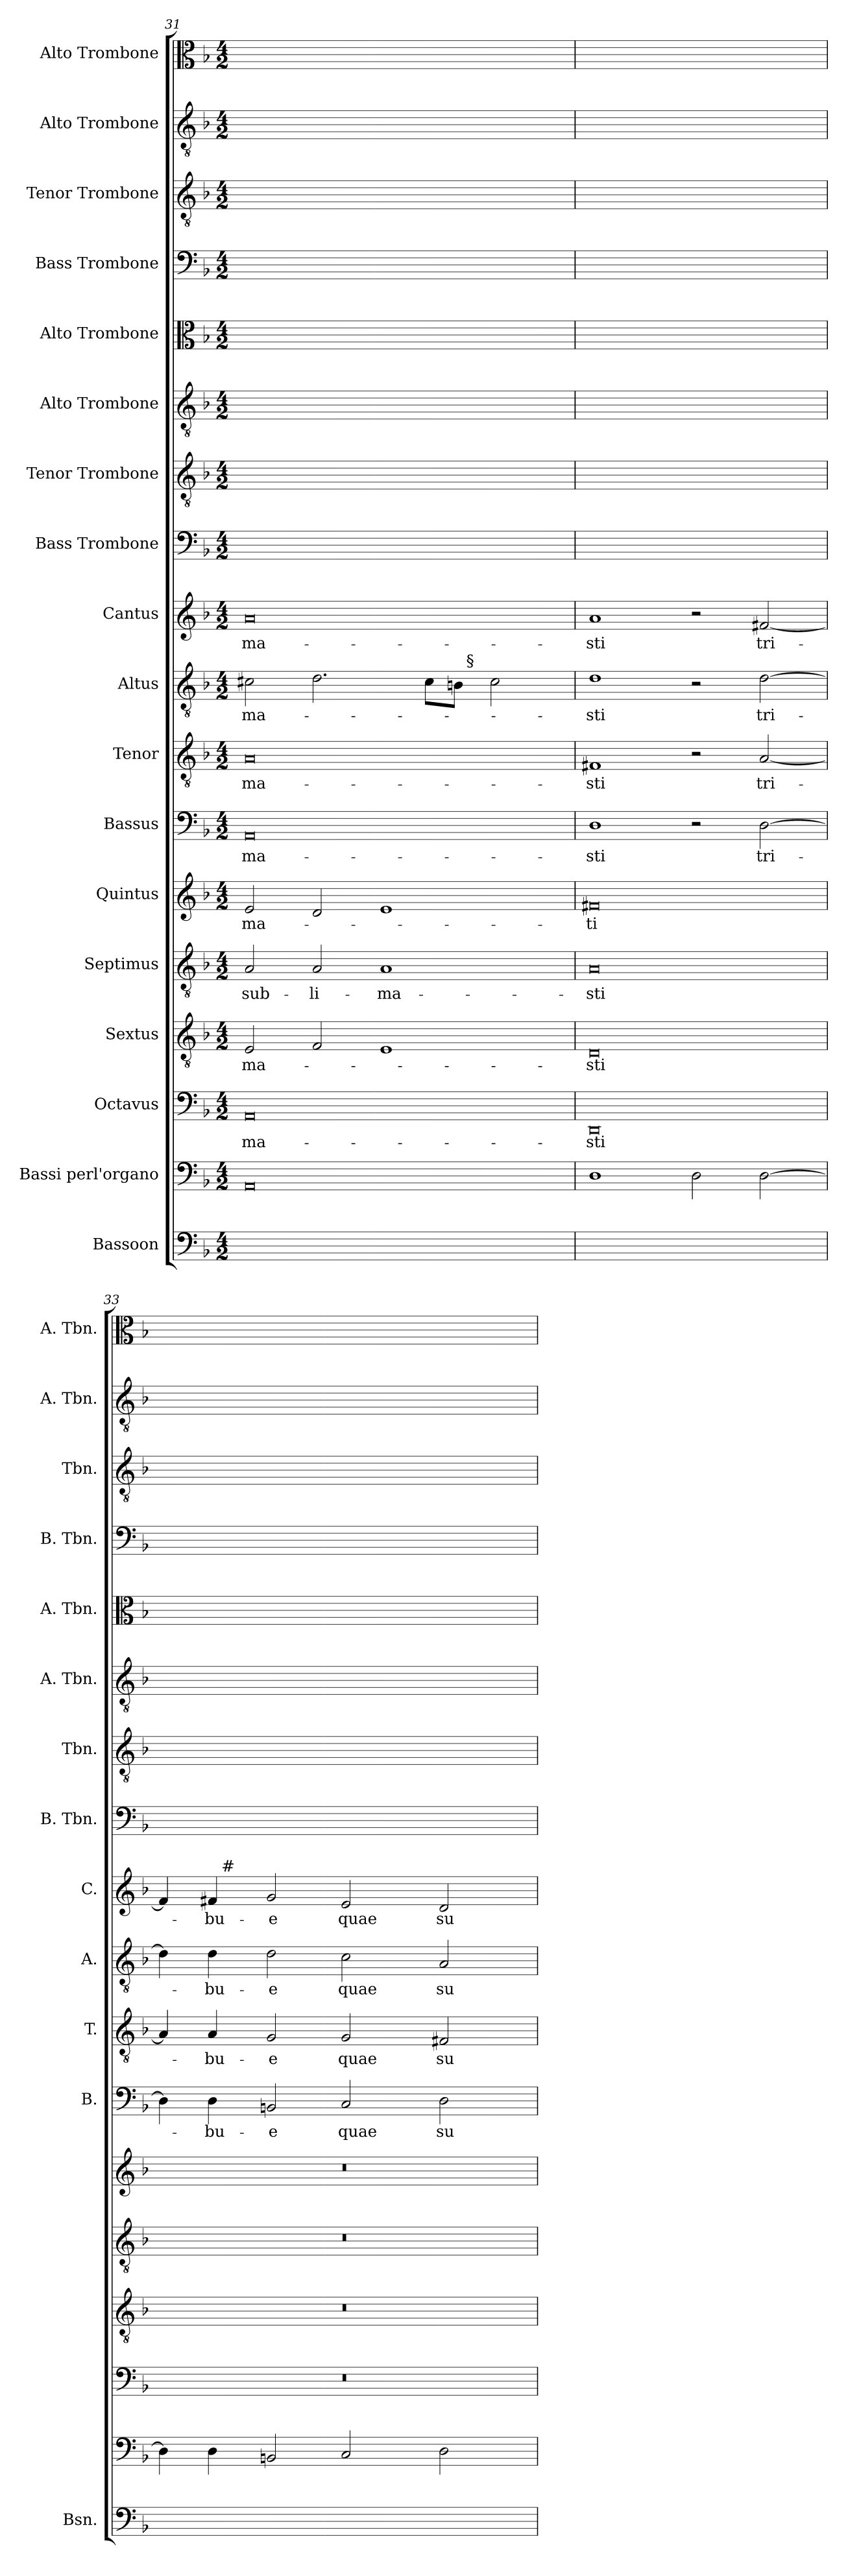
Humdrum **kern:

**kern	**kern	**kern	**text	**kern	**text	**kern	**text	**kern	**text	**kern	**text	**kern	**text	**kern	**text	**kern	**text	**kern	**text	**kern	**text	**kern	**text	**kern	**text	**kern	**text	**kern	**text	**kern	**text	**kern	**text
*part18	*part17	*part16	*part16	*part15	*part15	*part14	*part14	*part13	*part13	*part12	*part12	*part11	*part11	*part10	*part10	*part9	*part9	*part8	*part8	*part7	*part7	*part6	*part6	*part5	*part5	*part4	*part4	*part3	*part3	*part2	*part2	*part1	*part1
*staff18	*staff17	*staff16	*staff16	*staff15	*staff15	*staff14	*staff14	*staff13	*staff13	*staff12	*staff12	*staff11	*staff11	*staff10	*staff10	*staff9	*staff9	*staff8	*staff8	*staff7	*staff7	*staff6	*staff6	*staff5	*staff5	*staff4	*staff4	*staff3	*staff3	*staff2	*staff2	*staff1	*staff1
*I"Bassoon	*I"Bassi perl'organo	*I"Octavus	*	*I"Sextus	*	*I"Septimus	*	*I"Quintus	*	*I"Bassus	*	*I"Tenor	*	*I"Altus	*	*I"Cantus	*	*I"Bass Trombone	*	*I"Tenor Trombone	*	*I"Alto Trombone	*	*I"Alto Trombone	*	*I"Bass Trombone	*	*I"Tenor Trombone	*	*I"Alto Trombone	*	*I"Alto Trombone	*
*I'Bsn.	*	*	*	*	*	*	*	*	*	*I'B.	*	*I'T.	*	*I'A.	*	*I'C.	*	*I'B. Tbn.	*	*I'Tbn.	*	*I'A. Tbn.	*	*I'A. Tbn.	*	*I'B. Tbn.	*	*I'Tbn.	*	*I'A. Tbn.	*	*I'A. Tbn.	*
!!LO:PB:g=z
*clefF4	*clefF4	*clefF4	*	*clefGv2	*	*clefGv2	*	*clefG2	*	*clefF4	*	*clefGv2	*	*clefGv2	*	*clefG2	*	*clefF4	*	*clefGv2	*	*clefGv2	*	*clefC3	*	*clefF4	*	*clefGv2	*	*clefGv2	*	*clefC3	*
*	*	*	*	*ITrd7c12	*	*ITrd7c12	*	*	*	*	*	*ITrd7c12	*	*ITrd7c12	*	*	*	*	*	*	*	*	*	*	*	*	*	*	*	*	*	*	*
*k[b-]	*k[b-]	*k[b-]	*	*k[b-]	*	*k[b-]	*	*k[b-]	*	*k[b-]	*	*k[b-]	*	*k[b-]	*	*k[b-]	*	*k[b-]	*	*k[b-]	*	*k[b-]	*	*k[b-]	*	*k[b-]	*	*k[b-]	*	*k[b-]	*	*k[b-]	*
*d:	*d:	*d:	*	*d:	*	*d:	*	*d:	*	*d:	*	*d:	*	*d:	*	*d:	*	*d:	*	*d:	*	*d:	*	*d:	*	*d:	*	*d:	*	*d:	*	*d:	*
*M4/2	*M4/2	*M4/2	*	*M4/2	*	*M4/2	*	*M4/2	*	*M4/2	*	*M4/2	*	*M4/2	*	*M4/2	*	*M4/2	*	*M4/2	*	*M4/2	*	*M4/2	*	*M4/2	*	*M4/2	*	*M4/2	*	*M4/2	*
=31	=31	=31	=31	=31	=31	=31	=31	=31	=31	=31	=31	=31	=31	=31	=31	=31	=31	=31	=31	=31	=31	=31	=31	=31	=31	=31	=31	=31	=31	=31	=31	=31	=31
!	!	!	!LO:LY:b	!	!LO:LY:b	!	!LO:LY:b	!	!LO:LY:b	!	!LO:LY:b	!	!LO:LY:b	!	!LO:LY:b	!	!LO:LY:b	!	!	!	!	!	!	!	!	!	!	!	!	!	!	!	!
*	*	*	*	*	*	*	*	*	*	*	*	*	*	*^	*	*	*	*	*	*	*	*	*	*	*	*	*	*	*	*	*	*	*
0AAyy	0AA	0AA	-ma-	2EE/	-ma-	2AA/	sub-	2e/	-ma-	0AA	-ma-	0AA	-ma-	2C#X\	1ryy	-ma-	0a	-ma-	0AAyy	-ma-	2EE/yy	-ma-	2AA/yy	sub-	2e\yy	-ma-	0AAyy	-ma-	0AAyy	-ma-	2C#/yy	-ma-	0ayy	-ma-
!	!	!	!	!	!	!	!LO:LY:b	!	!	!	!	!	!	!	!	!	!	!	!	!	!	!	!	!	!	!	!	!	!	!	!	!	!	!
.	.	.	.	2FF/	.	2AA/	-li-	2d/	.	.	.	.	.	2.D\	.	.	.	.	.	.	2FF/yy	.	2AA/yy	-li-	2d\yy	.	.	.	.	.	2.D/yy	.	.	.
!	!	!	!	!	!	!	!LO:LY:b	!	!	!	!	!	!	!	!	!	!	!	!	!	!	!	!	!	!	!	!	!	!	!	!	!	!	!
.	.	.	.	1EE	.	1AA	-ma-	1e	.	.	.	.	.	.	4ryy	.	.	.	.	.	1EEyy	.	1AAyy	-ma-	1eyy	.	.	.	.	.	.	.	.	.
.	.	.	.	.	.	.	.	.	.	.	.	.	.	8C#\L	8ryy	.	.	.	.	.	.	.	.	.	.	.	.	.	.	.	8C#/Lyy	.	.	.
.	.	.	.	.	.	.	.	.	.	.	.	.	.	8BB\J	32ryy	.	.	.	.	.	.	.	.	.	.	.	.	.	.	.	8BB-/Jyy	.	.	.
!	!	!	!	!	!	!	!	!	!	!	!	!	!	!	!LO:TX:a:t=§	!	!	!	!	!	!	!	!	!	!	!	!	!	!	!	!	!	!	!
.	.	.	.	.	.	.	.	.	.	.	.	.	.	.	2ryy	.	.	.	.	.	.	.	.	.	.	.	.	.	.	.	.	.	.	.
.	.	.	.	.	.	.	.	.	.	.	.	.	.	2C#\	.	.	.	.	.	.	.	.	.	.	.	.	.	.	.	.	2C#/yy	.	.	.
.	.	.	.	.	.	.	.	.	.	.	.	.	.	.	16.ryy	.	.	.	.	.	.	.	.	.	.	.	.	.	.	.	.	.	.	.
=32	=32	=32	=32	=32	=32	=32	=32	=32	=32	=32	=32	=32	=32	=32	=32	=32	=32	=32	=32	=32	=32	=32	=32	=32	=32	=32	=32	=32	=32	=32	=32	=32	=32	=32
!	!	!	!LO:LY:b	!	!LO:LY:b	!	!LO:LY:b	!	!LO:LY:b	!	!LO:LY:b	!	!LO:LY:b	!	!	!LO:LY:b	!	!LO:LY:b	!	!	!	!	!	!	!	!	!	!	!	!	!	!	!	!
*	*	*	*	*	*	*	*	*	*	*	*	*	*	*v	*v	*	*	*	*	*	*	*	*	*	*	*	*	*	*	*	*	*	*	*
1Dyy	1D	0DD	-sti	0DD	-sti	0AA	-sti	0f#X	-ti	1D	-sti	1FF#X	-sti	1D	-sti	1a	-sti	0DDyy	-sti	0DDyy	-sti	0AAyy	-sti	0f#yy	-ti	1Dyy	-sti	1FF#yy	-sti	1Dyy	-sti	1ayy	-sti
2D\yy	2D\	.	.	.	.	.	.	.	.	2r	.	2r	.	2r	.	2r	.	.	.	.	.	.	.	.	.	2ryy	.	2ryy	.	2ryy	.	2ryy	.
!	!	!	!	!	!	!	!	!	!	!	!LO:LY:b	!	!LO:LY:b	!	!LO:LY:b	!	!LO:LY:b	!	!	!	!	!	!	!	!	!	!	!	!	!	!	!	!
[>2D\yy	[>2D\	.	.	.	.	.	.	.	.	[>2D\	tri-	[<2AA/	tri-	[>2D\	tri-	[<2f#X/	tri-	.	.	.	.	.	.	.	.	[>2D\yy	tri-	[<2AA/yy	tri-	[<2D/yy	tri-	[>2f#\yy	tri-
=33	=33	=33	=33	=33	=33	=33	=33	=33	=33	=33	=33	=33	=33	=33	=33	=33	=33	=33	=33	=33	=33	=33	=33	=33	=33	=33	=33	=33	=33	=33	=33	=33	=33
!	!	!LO:N:vis=1	!	!LO:N:vis=1	!	!LO:N:vis=1	!	!LO:N:vis=1	!	!	!	!	!	!	!	!	!	!	!	!	!	!	!	!	!	!	!	!	!	!	!	!	!
*	*	*	*	*	*	*	*	*	*	*	*	*	*	*	*	*^	*	*	*	*	*	*	*	*	*	*	*	*	*	*	*	*	*
4D\yy]	4D\]	0r	.	0r	.	0r	.	0r	.	4D\]	.	4AA/]	.	4D\]	.	4f#/]	4ryy	.	0ryy	.	0ryy	.	0ryy	.	0ryy	.	4D\yy]	.	4AA/yy]	.	4D/yy]	.	4f#\yy]	.
!	!	!	!	!	!	!	!	!	!	!	!LO:LY:b	!	!LO:LY:b	!	!LO:LY:b	!	!	!LO:LY:b	!	!	!	!	!	!	!	!	!	!	!	!	!	!	!	!
4D\yy	4D\	.	.	.	.	.	.	.	.	4D\	-bu-	4AA/	-bu-	4D\	-bu-	4f#/	32ryy	-bu-	.	.	.	.	.	.	.	.	4D\yy	-bu-	4AA/yy	-bu-	4D/yy	-bu-	4f#\yy	-bu-
!	!	!	!	!	!	!	!	!	!	!	!	!	!	!	!	!	!LO:TX:a:t=#	!	!	!	!	!	!	!	!	!	!	!	!	!	!	!	!	!
.	.	.	.	.	.	.	.	.	.	.	.	.	.	.	.	.	1ryy	.	.	.	.	.	.	.	.	.	.	.	.	.	.	.	.	.
!	!	!	!	!	!	!	!	!	!	!	!LO:LY:b	!	!LO:LY:b	!	!LO:LY:b	!	!	!LO:LY:b	!	!	!	!	!	!	!	!	!	!	!	!	!	!	!	!
2BB/yy	2BBn/	.	.	.	.	.	.	.	.	2BBn/	-e	2GG/	-e	2D\	-e	2g/	.	-e	.	.	.	.	.	.	.	.	2BB/yy	-e	2GG/yy	-e	2D/yy	-e	2g\yy	-e
!	!	!	!	!	!	!	!	!	!	!	!LO:LY:b	!	!LO:LY:b	!	!LO:LY:b	!	!	!LO:LY:b	!	!	!	!	!	!	!	!	!	!	!	!	!	!	!	!
2C/yy	2C/	.	.	.	.	.	.	.	.	2C/	quae	2GG/	quae	2C\	quae	2e/	.	quae	.	.	.	.	.	.	.	.	2C/yy	quae	2GG/yy	quae	2C/yy	quae	2e\yy	quae
.	.	.	.	.	.	.	.	.	.	.	.	.	.	.	.	.	2ryy	.	.	.	.	.	.	.	.	.	.	.	.	.	.	.	.	.
!	!	!	!	!	!	!	!	!	!	!	!LO:LY:b	!	!LO:LY:b	!	!LO:LY:b	!	!	!LO:LY:b	!	!	!	!	!	!	!	!	!	!	!	!	!	!	!	!
2D\yy	2D\	.	.	.	.	.	.	.	.	2D\	su-	2FF#X/	su-	2AA/	su-	2d/	.	su-	.	.	.	.	.	.	.	.	2D\yy	su-	2FF#/yy	su-	2AA/yy	su-	2d\yy	su-
.	.	.	.	.	.	.	.	.	.	.	.	.	.	.	.	.	8..ryy	.	.	.	.	.	.	.	.	.	.	.	.	.	.	.	.	.
*	*	*	*	*	*	*	*	*	*	*	*	*	*	*	*	*v	*v	*	*	*	*	*	*	*	*	*	*	*	*	*	*	*	*	*
=	=	=	=	=	=	=	=	=	=	=	=	=	=	=	=	=	=	=	=	=	=	=	=	=	=	=	=	=	=	=	=	=	=
*-	*-	*-	*-	*-	*-	*-	*-	*-	*-	*-	*-	*-	*-	*-	*-	*-	*-	*-	*-	*-	*-	*-	*-	*-	*-	*-	*-	*-	*-	*-	*-	*-	*-
